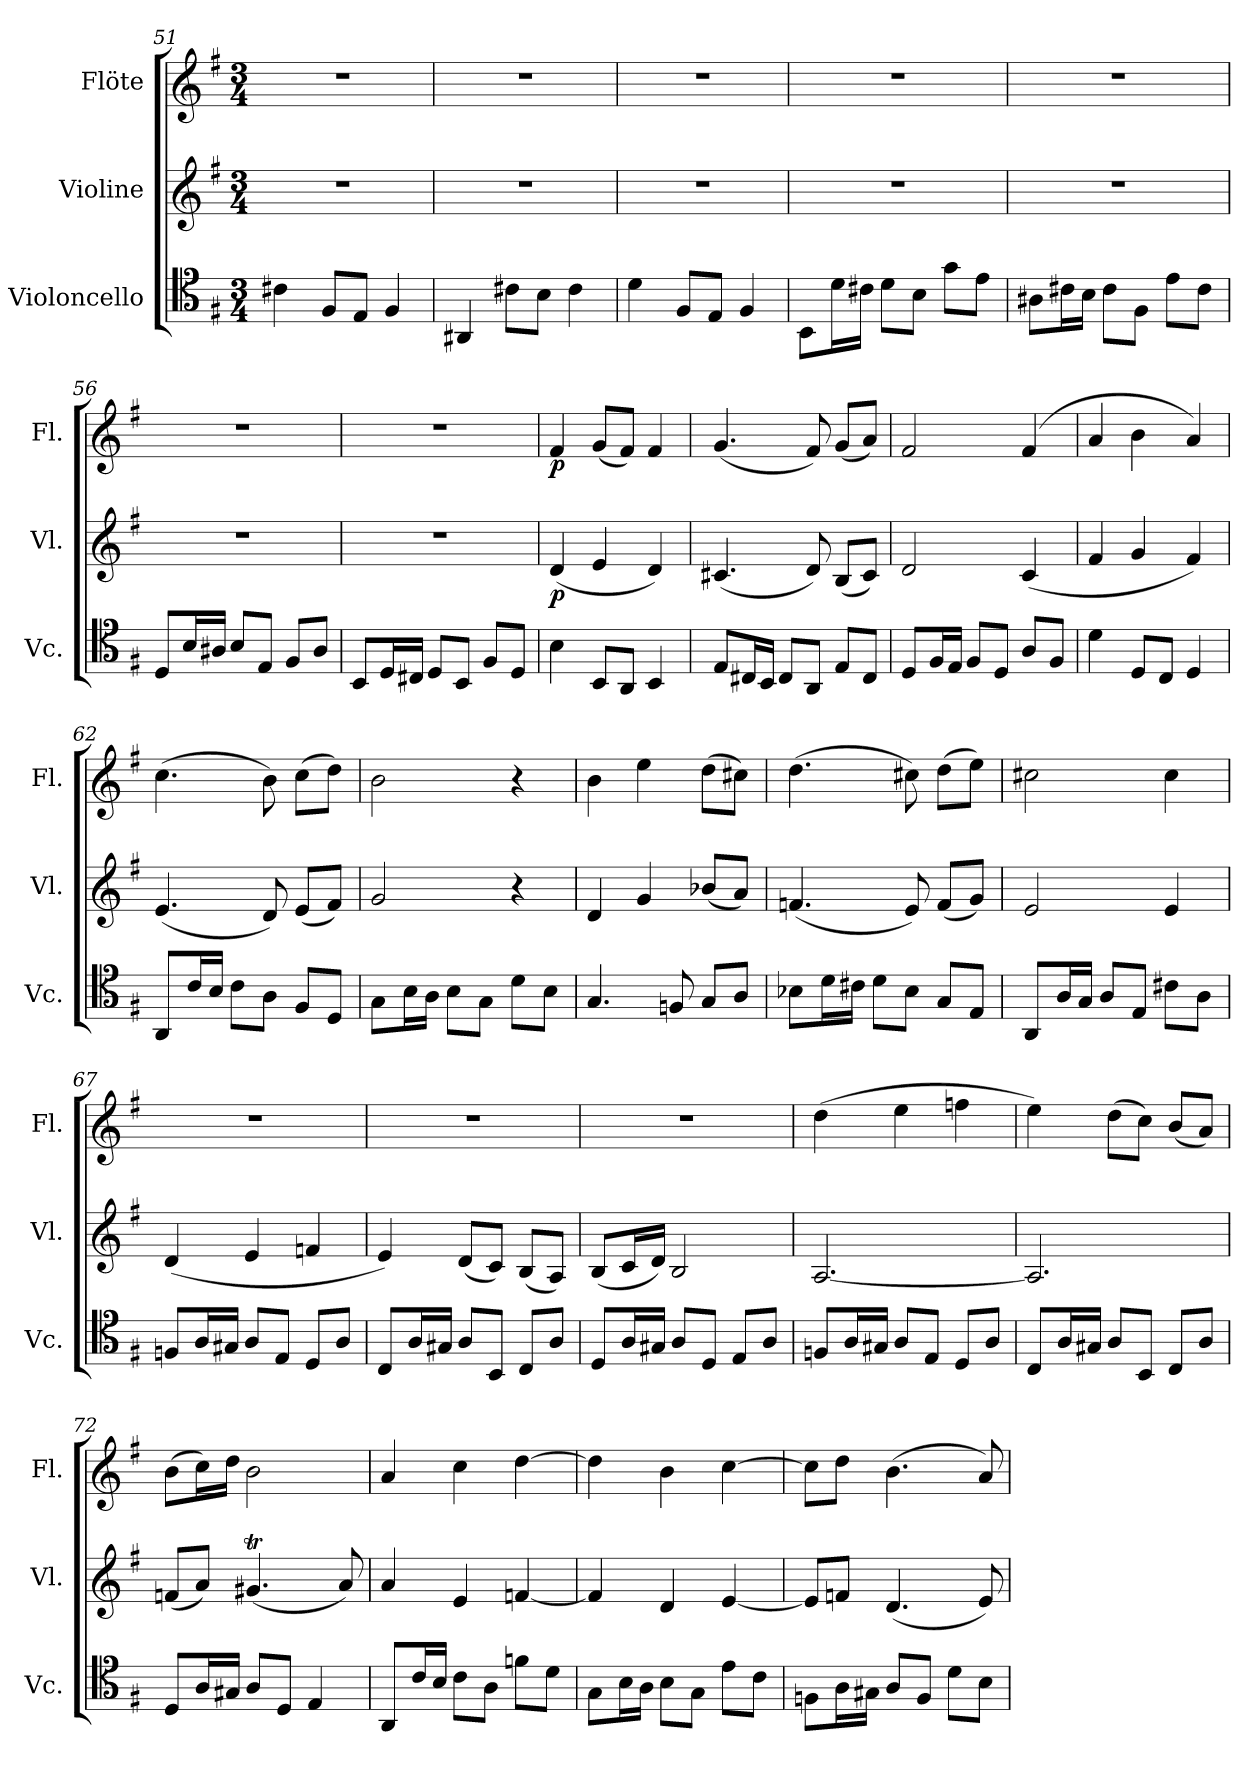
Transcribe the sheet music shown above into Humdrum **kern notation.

**kern	**kern	**dynam	**kern	**dynam
*part3	*part2	*part2	*part1	*part1
*staff3	*staff2	*staff2	*staff1	*staff1
*I"Violoncello	*I"Violine	*	*I"Flöte	*
*I'Vc.	*I'Vl.	*	*I'Fl.	*
*clefC4	*clefG2	*	*clefG2	*
*k[f#]	*k[f#]	*	*k[f#]	*
*M3/4	*M3/4	*	*M3/4	*
=51	=51	=51	=51	=51
4c#X\	2.r	.	2.r	.
8F#/L	.	.	.	.
8E/J	.	.	.	.
4F#/	.	.	.	.
=52	=52	=52	=52	=52
4AA#X/	2.r	.	2.r	.
8c#X\L	.	.	.	.
8B\J	.	.	.	.
4c#\	.	.	.	.
!!LO:LB:g=z
=53	=53	=53	=53	=53
4d\	2.r	.	2.r	.
8F#/L	.	.	.	.
8E/J	.	.	.	.
4F#/	.	.	.	.
=54	=54	=54	=54	=54
8BB\L	2.r	.	2.r	.
16d\L	.	.	.	.
16c#X\JJ	.	.	.	.
8d\L	.	.	.	.
8B\J	.	.	.	.
8g\L	.	.	.	.
8e\J	.	.	.	.
=55	=55	=55	=55	=55
8A#X\L	2.r	.	2.r	.
16c#X\L	.	.	.	.
16B\JJ	.	.	.	.
8c#\L	.	.	.	.
8F#\J	.	.	.	.
8e\L	.	.	.	.
8c#\J	.	.	.	.
=56	=56	=56	=56	=56
8D/L	2.r	.	2.r	.
16B/L	.	.	.	.
16A#X/JJ	.	.	.	.
8B/L	.	.	.	.
8E/J	.	.	.	.
8F#/L	.	.	.	.
8A#/J	.	.	.	.
=57	=57	=57	=57	=57
8BB/L	2.r	.	2.r	.
16D/L	.	.	.	.
16C#X/JJ	.	.	.	.
8D/L	.	.	.	.
8BB/J	.	.	.	.
8F#/L	.	.	.	.
8D/J	.	.	.	.
=58	=58	=58	=58	=58
!	!	!LO:DY:b	!	!LO:DY:b
4B\	(<4d/	p	4f#/	p
8BB/L	4e/	.	(<8g/L	.
8AA/J	.	.	8f#/J)	.
4BB/	4d/)	.	4f#/	.
!!LO:LB:g=z
=59	=59	=59	=59	=59
8E/L	(<4.c#X/	.	(<4.g/	.
16C#X/L	.	.	.	.
16BB/JJ	.	.	.	.
8C#/L	.	.	.	.
8AA/J	8d/)	.	8f#/)	.
8E/L	(<8B/L	.	(<8g/L	.
8C#/J	8c#/J)	.	8a/J)	.
=60	=60	=60	=60	=60
8D/L	2d/	.	2f#/	.
16F#/L	.	.	.	.
16E/JJ	.	.	.	.
8F#/L	.	.	.	.
8D/J	.	.	.	.
8A/L	(<4c/	.	(<4f#/	.
8F#/J	.	.	.	.
=61	=61	=61	=61	=61
4d\	4f#/	.	4a/	.
8D/L	4g/	.	4b\	.
8C/J	.	.	.	.
4D/	4f#/)	.	4a/)	.
=62	=62	=62	=62	=62
8AA/L	(<4.e/	.	(>4.cc\	.
16c/L	.	.	.	.
16B/JJ	.	.	.	.
8c\L	.	.	.	.
8A\J	8d/)	.	8b\)	.
8F#/L	(<8e/L	.	(>8cc\L	.
8D/J	8f#/J)	.	8dd\J)	.
=63	=63	=63	=63	=63
8G\L	2g/	.	2b\	.
16B\L	.	.	.	.
16A\JJ	.	.	.	.
8B\L	.	.	.	.
8G\J	.	.	.	.
8d\L	4r	.	4r	.
8B\J	.	.	.	.
=64	=64	=64	=64	=64
4.G/	4d/	.	4b\	.
.	4g/	.	4ee\	.
8Fn/	.	.	.	.
8G/L	(<8b-X/L	.	(>8dd\L	.
8A/J	8a/J)	.	8cc#X\J)	.
!!LO:LB:g=z
=65	=65	=65	=65	=65
8B-X\L	(<4.fn/	.	(>4.dd\	.
16d\L	.	.	.	.
16c#X\JJ	.	.	.	.
8d\L	.	.	.	.
8B-\J	8e/)	.	8cc#X\)	.
8G/L	(<8f/L	.	(>8dd\L	.
8E/J	8g/J)	.	8ee\J)	.
=66	=66	=66	=66	=66
8AA/L	2e/	.	2cc#X\	.
16A/L	.	.	.	.
16G/JJ	.	.	.	.
8A/L	.	.	.	.
8E/J	.	.	.	.
8c#X\L	4e/	.	4cc#\	.
8A\J	.	.	.	.
=67	=67	=67	=67	=67
8Fn/L	(<4d/	.	2.r	.
16A/L	.	.	.	.
16G#X/JJ	.	.	.	.
8A/L	4e/	.	.	.
8E/J	.	.	.	.
8D/L	4fn/	.	.	.
8A/J	.	.	.	.
=68	=68	=68	=68	=68
8C/L	4e/)	.	2.r	.
16A/L	.	.	.	.
16G#X/JJ	.	.	.	.
8A/L	(<8d/L	.	.	.
8BB/J	8c/J)	.	.	.
8C/L	(<8B/L	.	.	.
8A/J	8A/J)	.	.	.
=69	=69	=69	=69	=69
8D/L	(<8B/L	.	2.r	.
16A/L	16c/L	.	.	.
16G#X/JJ	16d/JJ)	.	.	.
8A/L	2B/	.	.	.
8D/J	.	.	.	.
8E/L	.	.	.	.
8A/J	.	.	.	.
!!LO:PB:g=z
=70	=70	=70	=70	=70
8Fn/L	[2.A/	.	(>4dd\	.
16A/L	.	.	.	.
16G#X/JJ	.	.	.	.
8A/L	.	.	4ee\	.
8E/J	.	.	.	.
8D/L	.	.	4ffn\	.
8A/J	.	.	.	.
=71	=71	=71	=71	=71
8C/L	2.A/]	.	4ee\)	.
16A/L	.	.	.	.
16G#X/JJ	.	.	.	.
8A/L	.	.	(>8dd\L	.
8BB/J	.	.	8cc\J)	.
8C/L	.	.	(<8b/L	.
8A/J	.	.	8a/J)	.
=72	=72	=72	=72	=72
8D/L	(<8fn/L	.	(>8b\L	.
16A/L	8a/J)	.	16cc\L)	.
16G#X/JJ	.	.	16dd\JJ	.
8A/L	(<4.g#Xt/	.	2b\	.
8D/J	.	.	.	.
4E/	.	.	.	.
.	8a/)	.	.	.
=73	=73	=73	=73	=73
8AA/L	4a/	.	4a/	.
16c/L	.	.	.	.
16B/JJ	.	.	.	.
8c\L	4e/	.	4cc\	.
8A\J	.	.	.	.
8fn\L	[4fn/	.	[4dd\	.
8d\J	.	.	.	.
=74	=74	=74	=74	=74
8G\L	4f/]	.	4dd\]	.
16B\L	.	.	.	.
16A\JJ	.	.	.	.
8B\L	4d/	.	4b\	.
8G\J	.	.	.	.
8e\L	[4e/	.	[4cc\	.
8c\J	.	.	.	.
!!LO:LB:g=z
=75	=75	=75	=75	=75
8Fn\L	8e/L]	.	8cc\L]	.
16A\L	8fn/J	.	8dd\J	.
16G#X\JJ	.	.	.	.
8A/L	(<4.d/	.	(>4.b\	.
8F/J	.	.	.	.
8d\L	.	.	.	.
8B\J	8e/)	.	8a/)	.
=	=	=	=	=
*-	*-	*-	*-	*-
